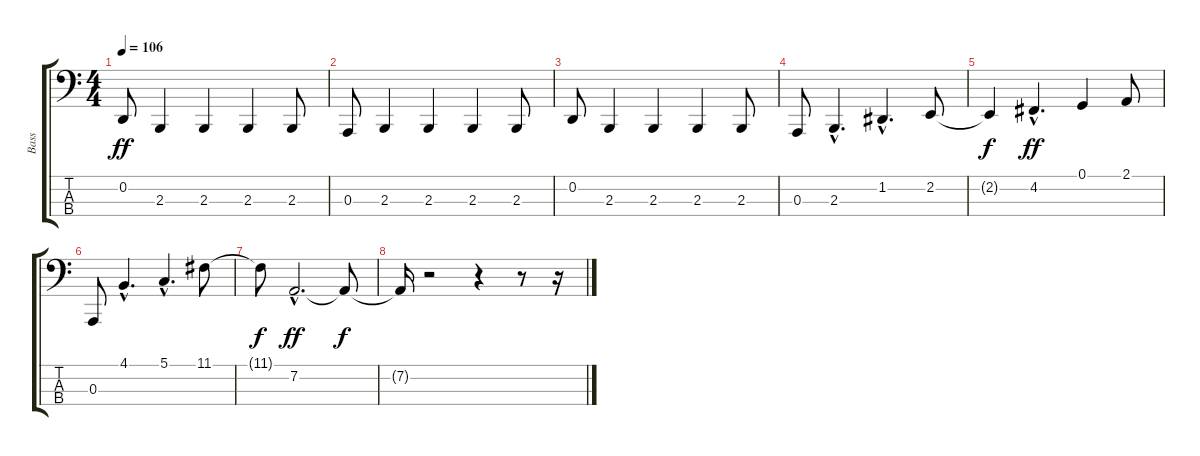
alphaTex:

\track ("Bass" "Bass") {instrument acousticgrandpiano}
\staff {score tabs}
\tuning (G2 D2 A1 E1) {hide}
\ts (4 4)
\tempo 106
\clef f4
\ks c
0.2.8{dy ff} 2.3.4 2.3.4 2.3.4 2.3.8 |
0.3.8 2.3.4 2.3.4 2.3.4 2.3.8 |
0.2.8 2.3.4 2.3.4 2.3.4 2.3.8 |
0.3.8 2.3{hac}.4{d} 1.2{hac}.4{d} 2.2.8 |
2.2{t}.4{dy f} 4.2{hac}.4{d dy ff} 0.1.4 2.1.8 |
0.3.8 4.1{hac}.4{d} 5.1{hac}.4{d} 11.1.8 |
11.1{t}.8{dy f} 7.2{hac}.2{d dy ff} 7.2{t}.8{dy f} |
7.2{t}.16 r.2 r.4 r.8 r.16
